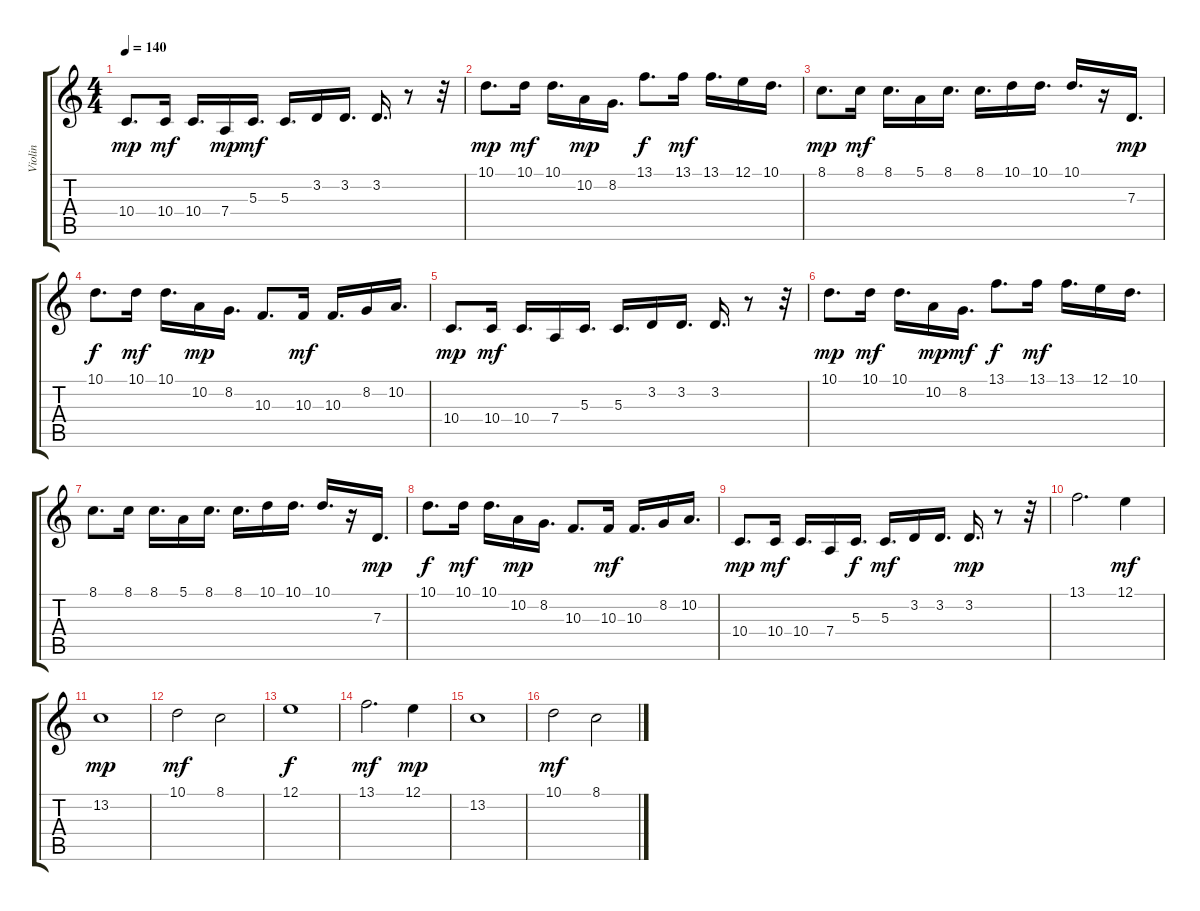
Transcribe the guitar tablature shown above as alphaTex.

\track ("Violin" "Violin") {instrument violin}
\staff {score tabs}
\tuning (E4 B3 G3 D3 A2 E2) {hide}
\ts (4 4)
\tempo 140
\clef g2
\ks c
10.4.8{d dy mp} 10.4.16{dy mf} 10.4.16{d} 7.4.16{dy mp} 5.3.16{d dy mf} 5.3.16{d} 3.2.16 3.2.16{d} 3.2.16{d} r.8 r.32 |
10.1.8{d dy mp} 10.1.16{dy mf} 10.1.16{d} 10.2.16{dy mp} 8.2.16{d} 13.1.8{d dy f} 13.1.16{dy mf} 13.1.16{d} 12.1.16 10.1.16{d} |
8.1.8{d dy mp} 8.1.16{dy mf} 8.1.16{d} 5.1.16 8.1.16{d} 8.1.16{d} 10.1.16 10.1.16{d} 10.1.16{d} r.16 7.3.16{d dy mp} |
10.1.8{d dy f} 10.1.16{dy mf} 10.1.16{d} 10.2.16{dy mp} 8.2.16{d} 10.3.8{d} 10.3.16{dy mf} 10.3.16{d} 8.2.16 10.2.16{d} |
10.4.8{d dy mp} 10.4.16{dy mf} 10.4.16{d} 7.4.16 5.3.16{d} 5.3.16{d} 3.2.16 3.2.16{d} 3.2.16{d} r.8 r.32 |
10.1.8{d dy mp} 10.1.16{dy mf} 10.1.16{d} 10.2.16{dy mp} 8.2.16{d dy mf} 13.1.8{d dy f} 13.1.16{dy mf} 13.1.16{d} 12.1.16 10.1.16{d} |
8.1.8{d} 8.1.16 8.1.16{d} 5.1.16 8.1.16{d} 8.1.16{d} 10.1.16 10.1.16{d} 10.1.16{d} r.16 7.3.16{d dy mp} |
10.1.8{d dy f} 10.1.16{dy mf} 10.1.16{d} 10.2.16{dy mp} 8.2.16{d} 10.3.8{d} 10.3.16{dy mf} 10.3.16{d} 8.2.16 10.2.16{d} |
10.4.8{d dy mp} 10.4.16{dy mf} 10.4.16{d} 7.4.16 5.3.16{d dy f} 5.3.16{d dy mf} 3.2.16 3.2.16{d} 3.2.16{d dy mp} r.8 r.32 |
13.1.2{d} 12.1.4{dy mf} |
13.2.1{dy mp} |
10.1.2{dy mf} 8.1.2 |
12.1.1{dy f} |
13.1.2{d dy mf} 12.1.4{dy mp} |
13.2.1 |
10.1.2{dy mf} 8.1.2
